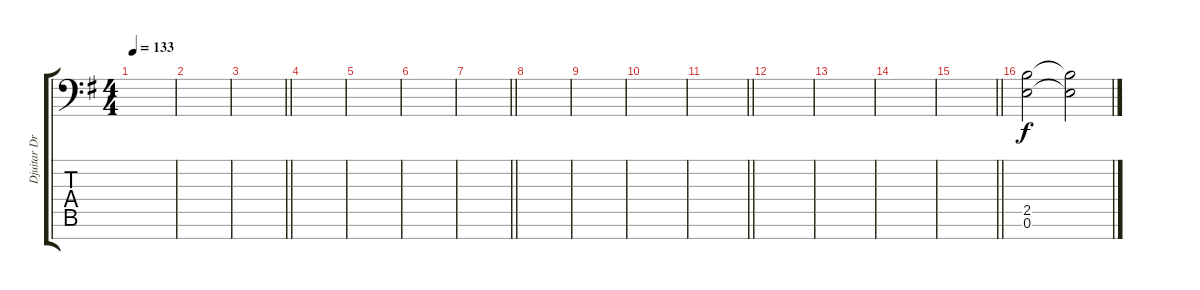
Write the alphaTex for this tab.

\track ("Djuitar Dropped A" "Djuitar Dr") {instrument distortionguitar}
\staff {score tabs}
\tuning (E4 B3 G3 D3 A2 E2 A1) {hide}
\ts (4 4)
\tempo 133
\clef f4
\ks eminor
|
|
\barLineRight lightlight
|
|
|
|
\barLineRight lightlight
|
|
|
|
\barLineRight lightlight
|
|
|
|
\barLineRight lightlight
|
\section ("" "")
(2.5 0.6).2{balance 8} (2.5{t} 0.6{t}).2{volume 0}
